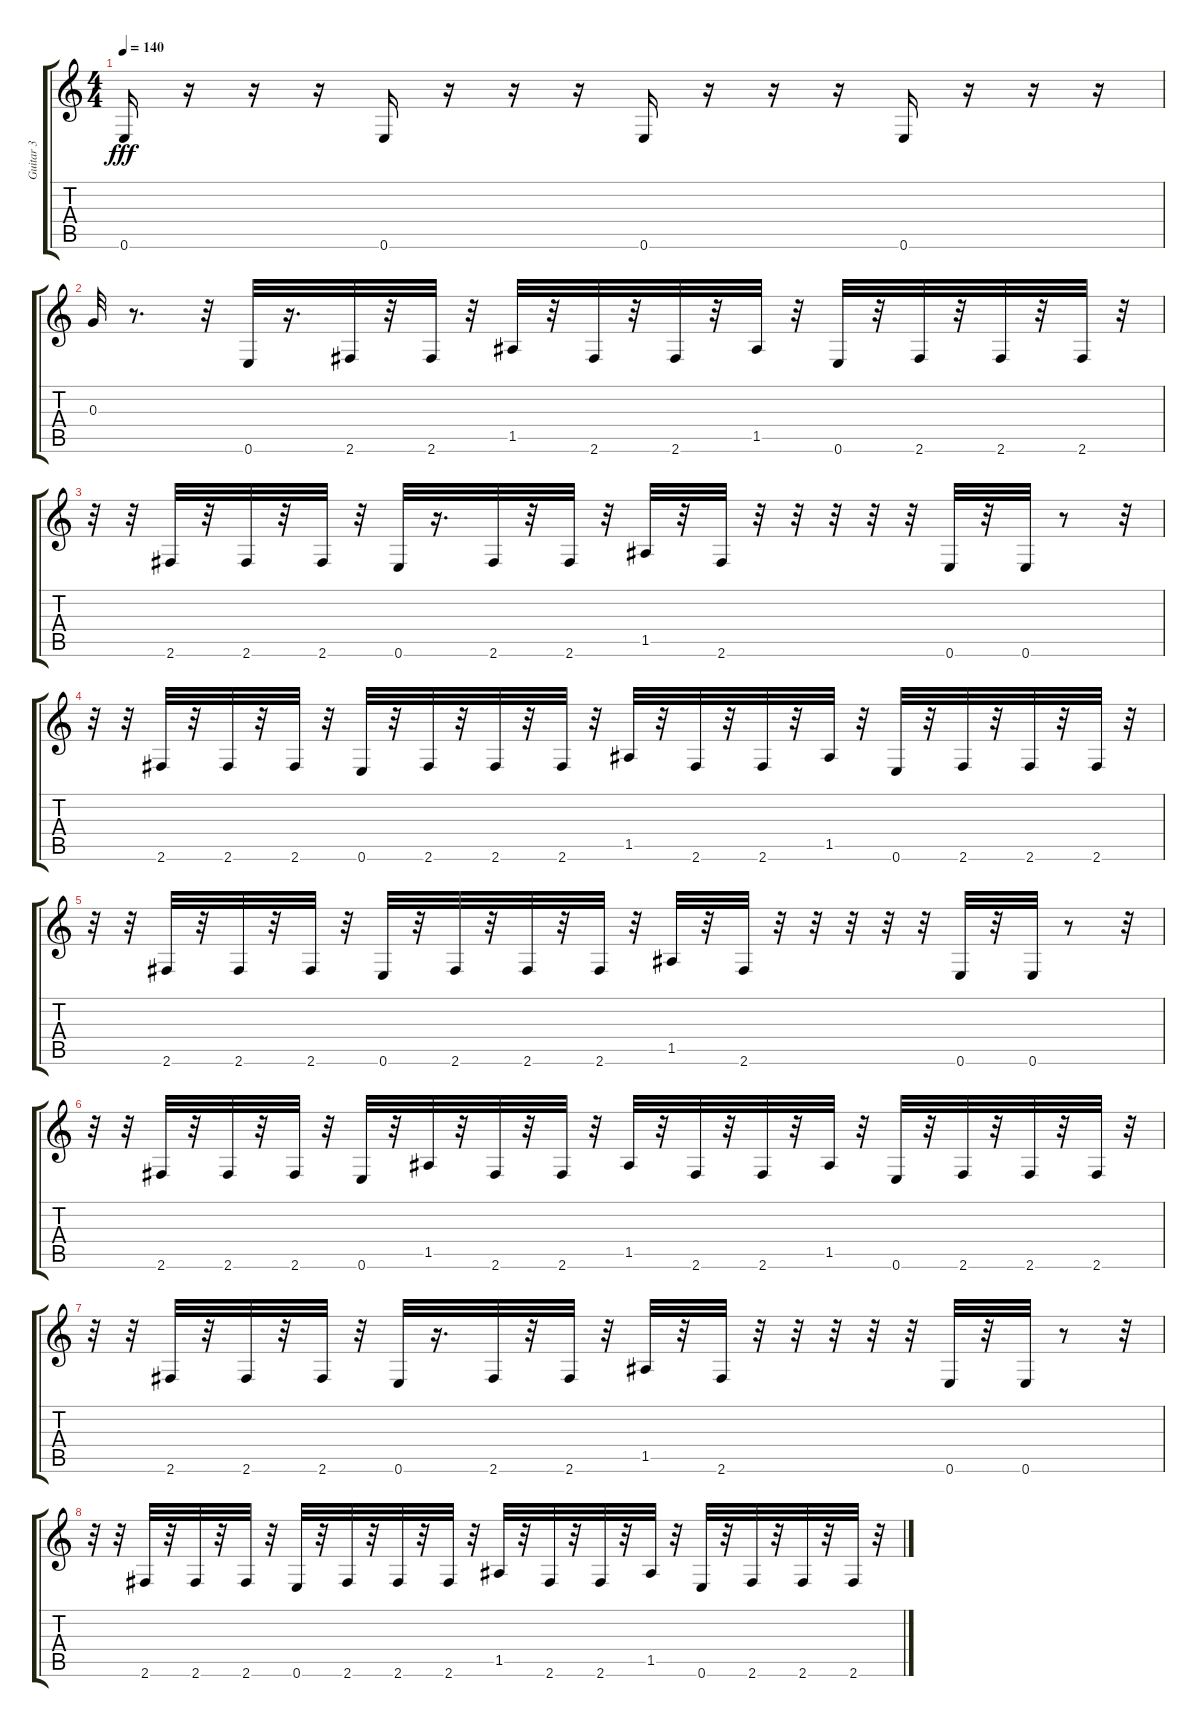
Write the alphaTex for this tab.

\track ("Guitar 3" "Guitar 3") {instrument acousticguitarnylon}
\staff {score tabs}
\tuning (E4 B3 G3 D3 A2 E2) {hide}
\ts (4 4)
\tempo 140
\clef g2
\ks c
0.6.16{dy fff} r.16 r.16 r.16 0.6.16 r.16 r.16 r.16 0.6.16 r.16 r.16 r.16 0.6.16 r.16 r.16 r.16 |
0.3.32 r.8{d} r.32 0.6.32 r.16{d} 2.6.32 r.32 2.6.32 r.32 1.5.32 r.32 2.6.32 r.32 2.6.32 r.32 1.5.32 r.32 0.6.32 r.32 2.6.32 r.32 2.6.32 r.32 2.6.32 r.32 |
r.32 r.32 2.6.32 r.32 2.6.32 r.32 2.6.32 r.32 0.6.32 r.16{d} 2.6.32 r.32 2.6.32 r.32 1.5.32 r.32 2.6.32 r.32 r.32 r.32 r.32 r.32 0.6.32 r.32 0.6.32 r.8 r.32 |
r.32 r.32 2.6.32 r.32 2.6.32 r.32 2.6.32 r.32 0.6.32 r.32 2.6.32 r.32 2.6.32 r.32 2.6.32 r.32 1.5.32 r.32 2.6.32 r.32 2.6.32 r.32 1.5.32 r.32 0.6.32 r.32 2.6.32 r.32 2.6.32 r.32 2.6.32 r.32 |
r.32 r.32 2.6.32 r.32 2.6.32 r.32 2.6.32 r.32 0.6.32 r.32 2.6.32 r.32 2.6.32 r.32 2.6.32 r.32 1.5.32 r.32 2.6.32 r.32 r.32 r.32 r.32 r.32 0.6.32 r.32 0.6.32 r.8 r.32 |
r.32 r.32 2.6.32 r.32 2.6.32 r.32 2.6.32 r.32 0.6.32 r.32 1.5.32 r.32 2.6.32 r.32 2.6.32 r.32 1.5.32 r.32 2.6.32 r.32 2.6.32 r.32 1.5.32 r.32 0.6.32 r.32 2.6.32 r.32 2.6.32 r.32 2.6.32 r.32 |
r.32 r.32 2.6.32 r.32 2.6.32 r.32 2.6.32 r.32 0.6.32 r.16{d} 2.6.32 r.32 2.6.32 r.32 1.5.32 r.32 2.6.32 r.32 r.32 r.32 r.32 r.32 0.6.32 r.32 0.6.32 r.8 r.32 |
r.32 r.32 2.6.32 r.32 2.6.32 r.32 2.6.32 r.32 0.6.32 r.32 2.6.32 r.32 2.6.32 r.32 2.6.32 r.32 1.5.32 r.32 2.6.32 r.32 2.6.32 r.32 1.5.32 r.32 0.6.32 r.32 2.6.32 r.32 2.6.32 r.32 2.6.32 r.32
